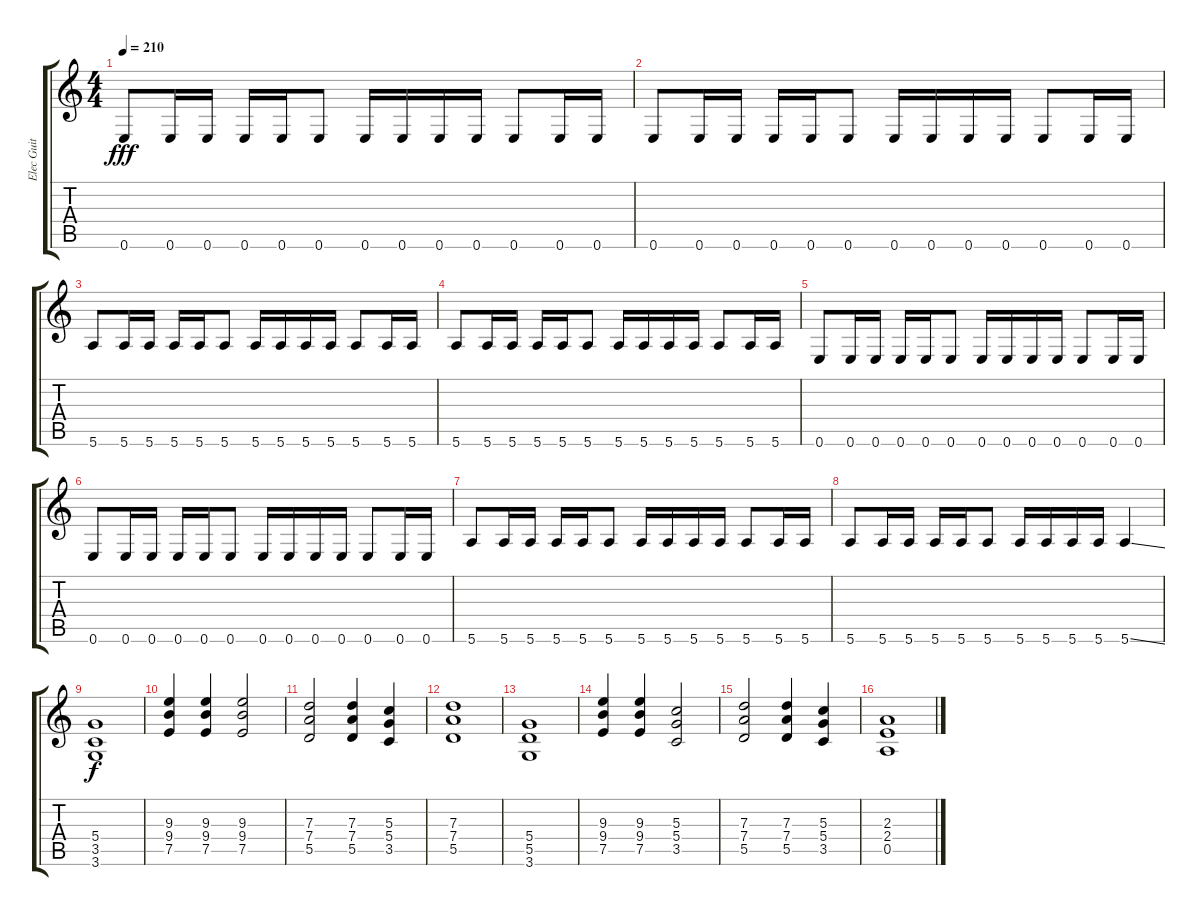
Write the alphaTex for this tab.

\track ("Elec Guit 2" "Elec Guit ") {instrument overdrivenguitar}
\staff {score tabs}
\tuning (E4 B3 G3 D3 A2 E2) {hide}
\ts (4 4)
\tempo 210
\clef g2
\ks c
0.6.8{dy fff} 0.6.16 0.6.16 0.6.16 0.6.16 0.6.8 0.6.16 0.6.16 0.6.16 0.6.16 0.6.8 0.6.16 0.6.16 |
0.6.8 0.6.16 0.6.16 0.6.16 0.6.16 0.6.8 0.6.16 0.6.16 0.6.16 0.6.16 0.6.8 0.6.16 0.6.16 |
5.6.8 5.6.16 5.6.16 5.6.16 5.6.16 5.6.8 5.6.16 5.6.16 5.6.16 5.6.16 5.6.8 5.6.16 5.6.16 |
5.6.8 5.6.16 5.6.16 5.6.16 5.6.16 5.6.8 5.6.16 5.6.16 5.6.16 5.6.16 5.6.8 5.6.16 5.6.16 |
0.6.8 0.6.16 0.6.16 0.6.16 0.6.16 0.6.8 0.6.16 0.6.16 0.6.16 0.6.16 0.6.8 0.6.16 0.6.16 |
0.6.8 0.6.16 0.6.16 0.6.16 0.6.16 0.6.8 0.6.16 0.6.16 0.6.16 0.6.16 0.6.8 0.6.16 0.6.16 |
5.6.8 5.6.16 5.6.16 5.6.16 5.6.16 5.6.8 5.6.16 5.6.16 5.6.16 5.6.16 5.6.8 5.6.16 5.6.16 |
5.6.8 5.6.16 5.6.16 5.6.16 5.6.16 5.6.8 5.6.16 5.6.16 5.6.16 5.6.16 5.6{ss}.4 |
(5.4 3.5 3.6).1{dy f} |
(9.3 9.4 7.5).4 (9.3 9.4 7.5).4 (9.3 9.4 7.5).2 |
(7.3 7.4 5.5).2 (7.3 7.4 5.5).4 (5.3 5.4 3.5).4 |
(7.3 7.4 5.5).1 |
(5.4 5.5 3.6).1 |
(9.3 9.4 7.5).4 (9.3 9.4 7.5).4 (5.3 5.4 3.5).2 |
(7.3 7.4 5.5).2 (7.3 7.4 5.5).4 (5.3 5.4 3.5).4 |
(2.3 2.4 0.5).1
